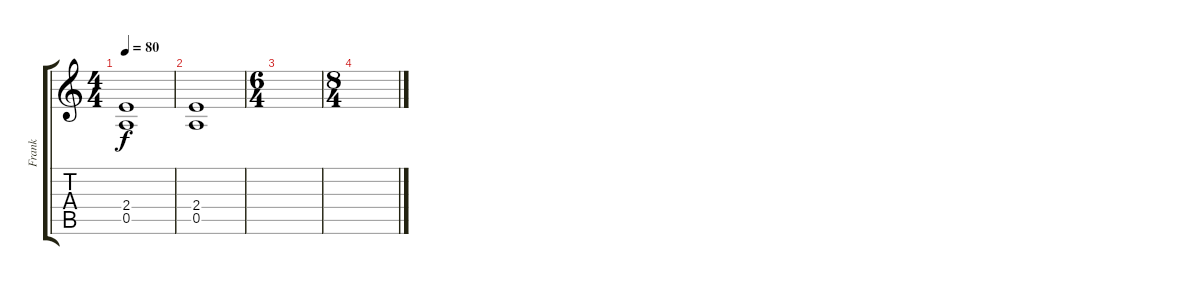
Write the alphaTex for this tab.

\track ("Frank" "Frank") {instrument distortionguitar}
\staff {score tabs}
\tuning (E4 B3 G3 D3 A2 E2) {hide}
\ts (4 4)
\tempo 80
\clef g2
\ks c
(2.4 0.5).1{dy f} |
(2.4 0.5).1 |
\ts (6 4)
|
\ts (8 4)
